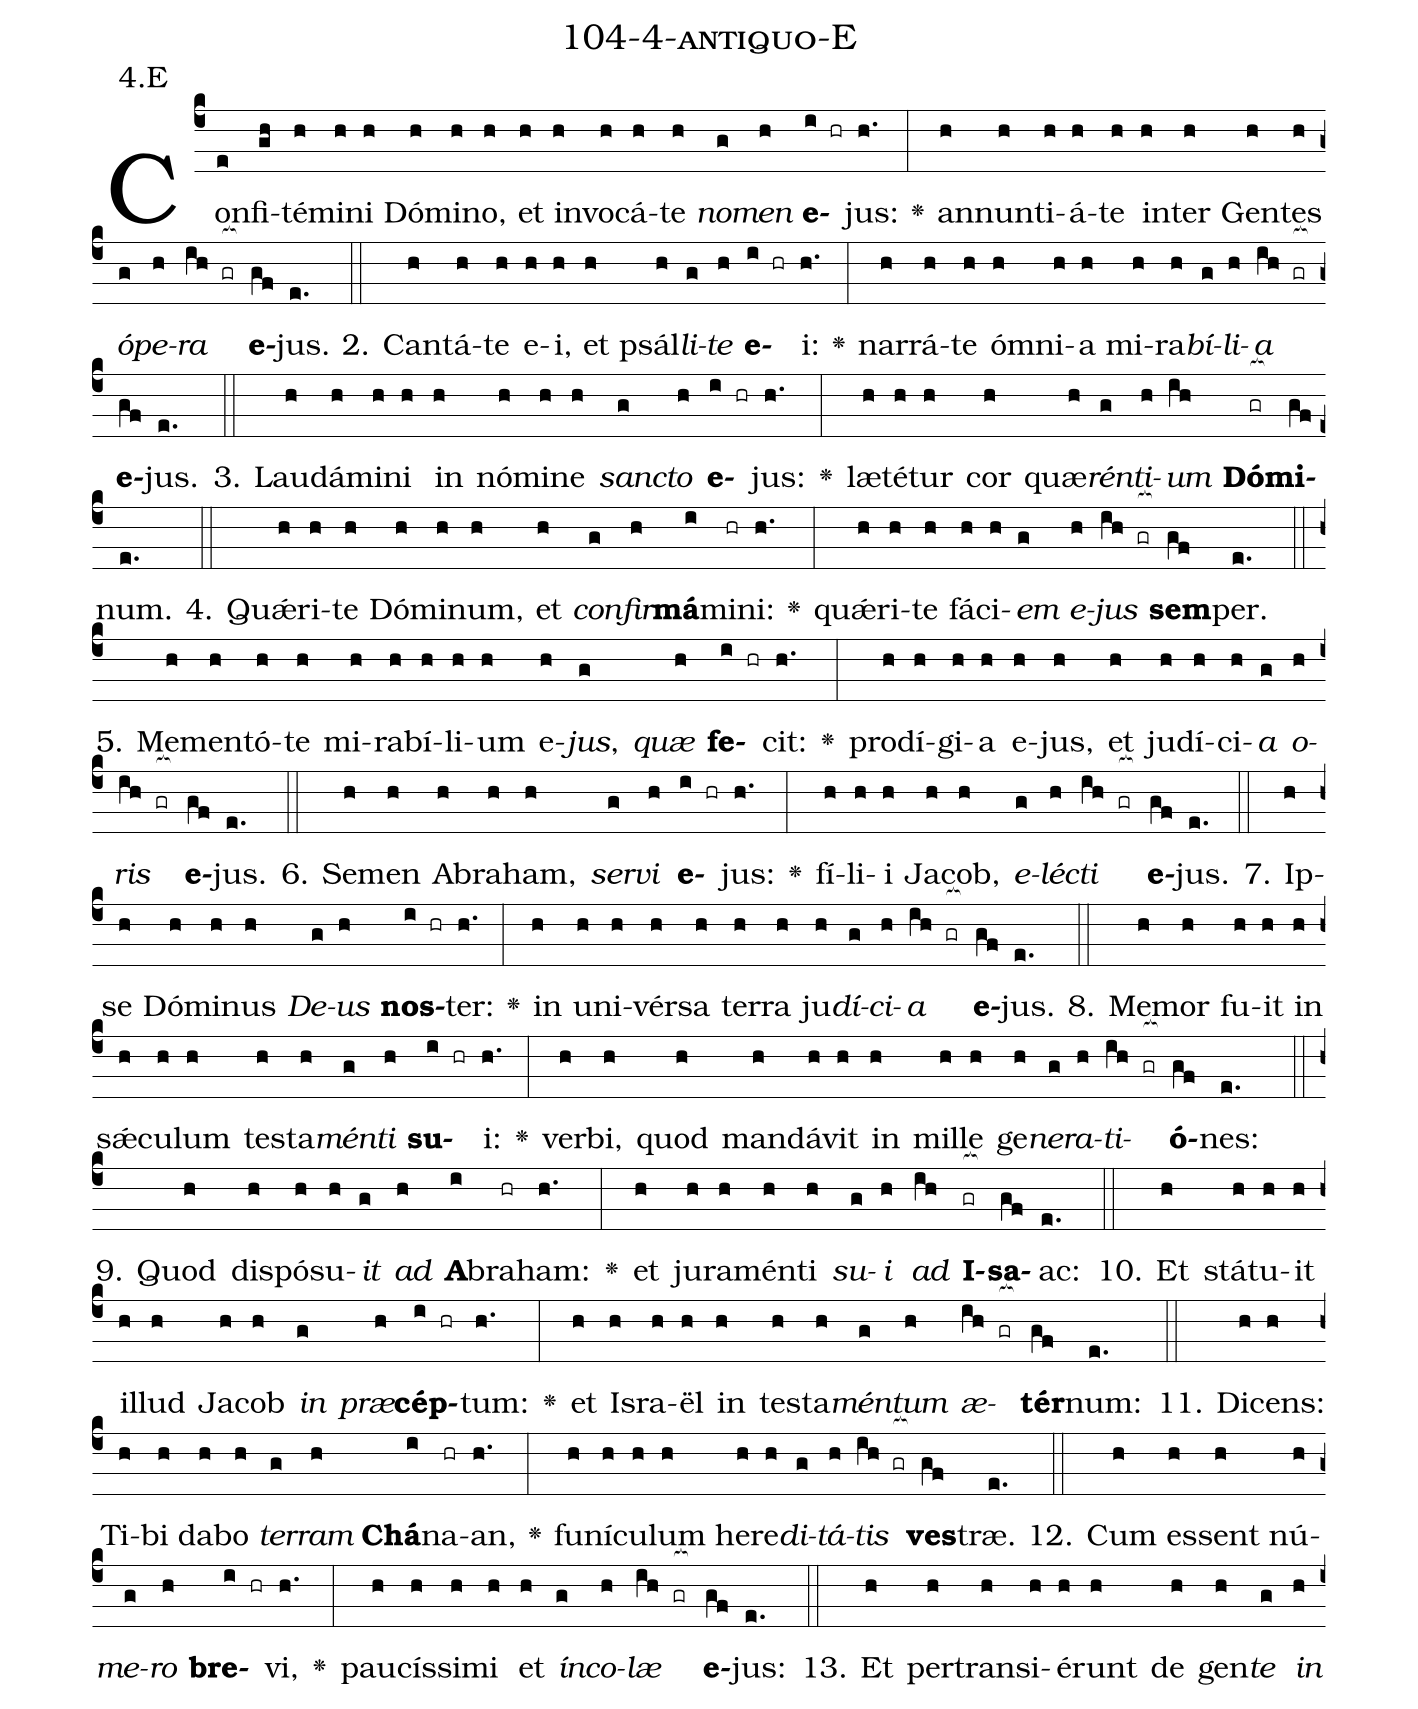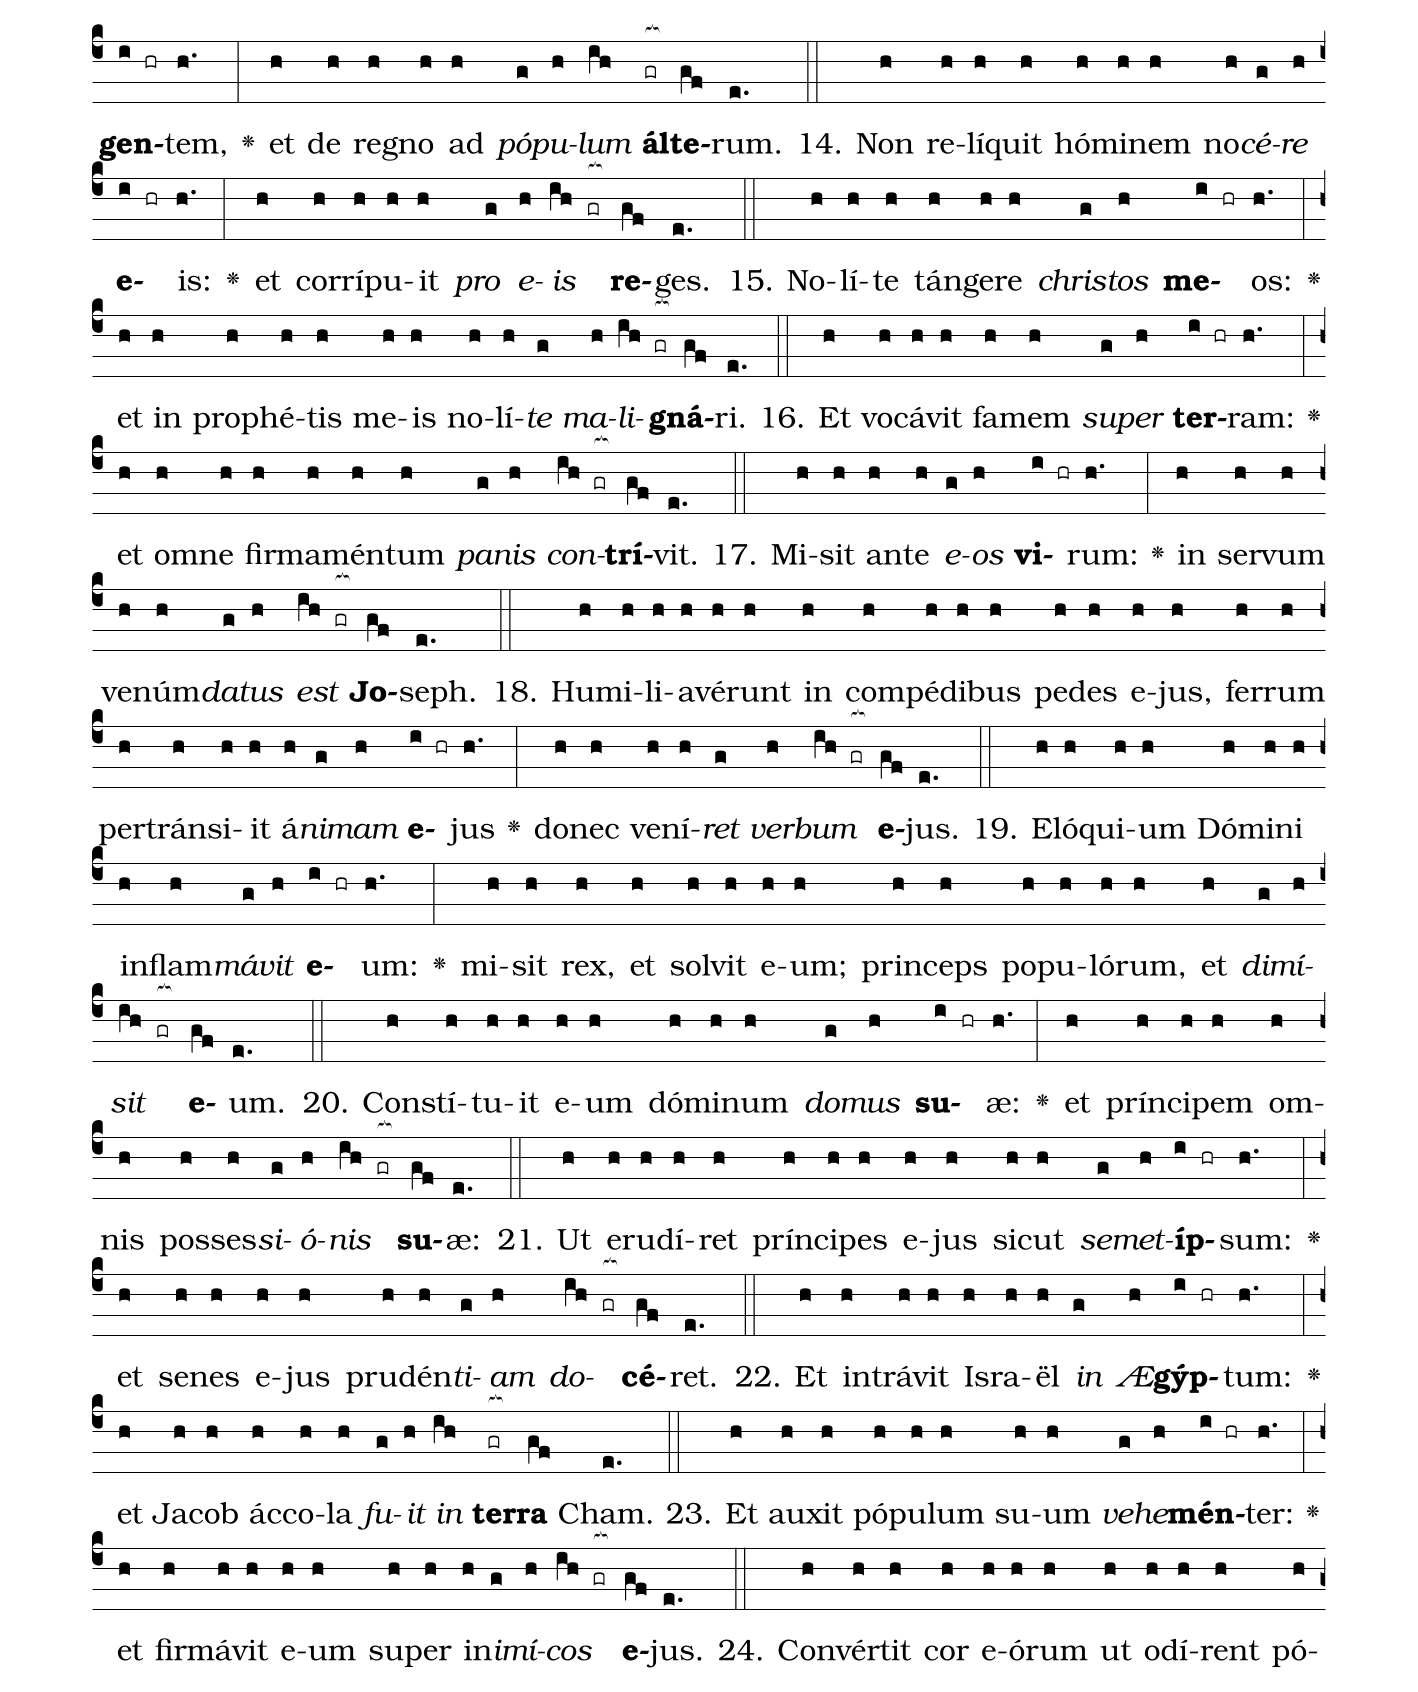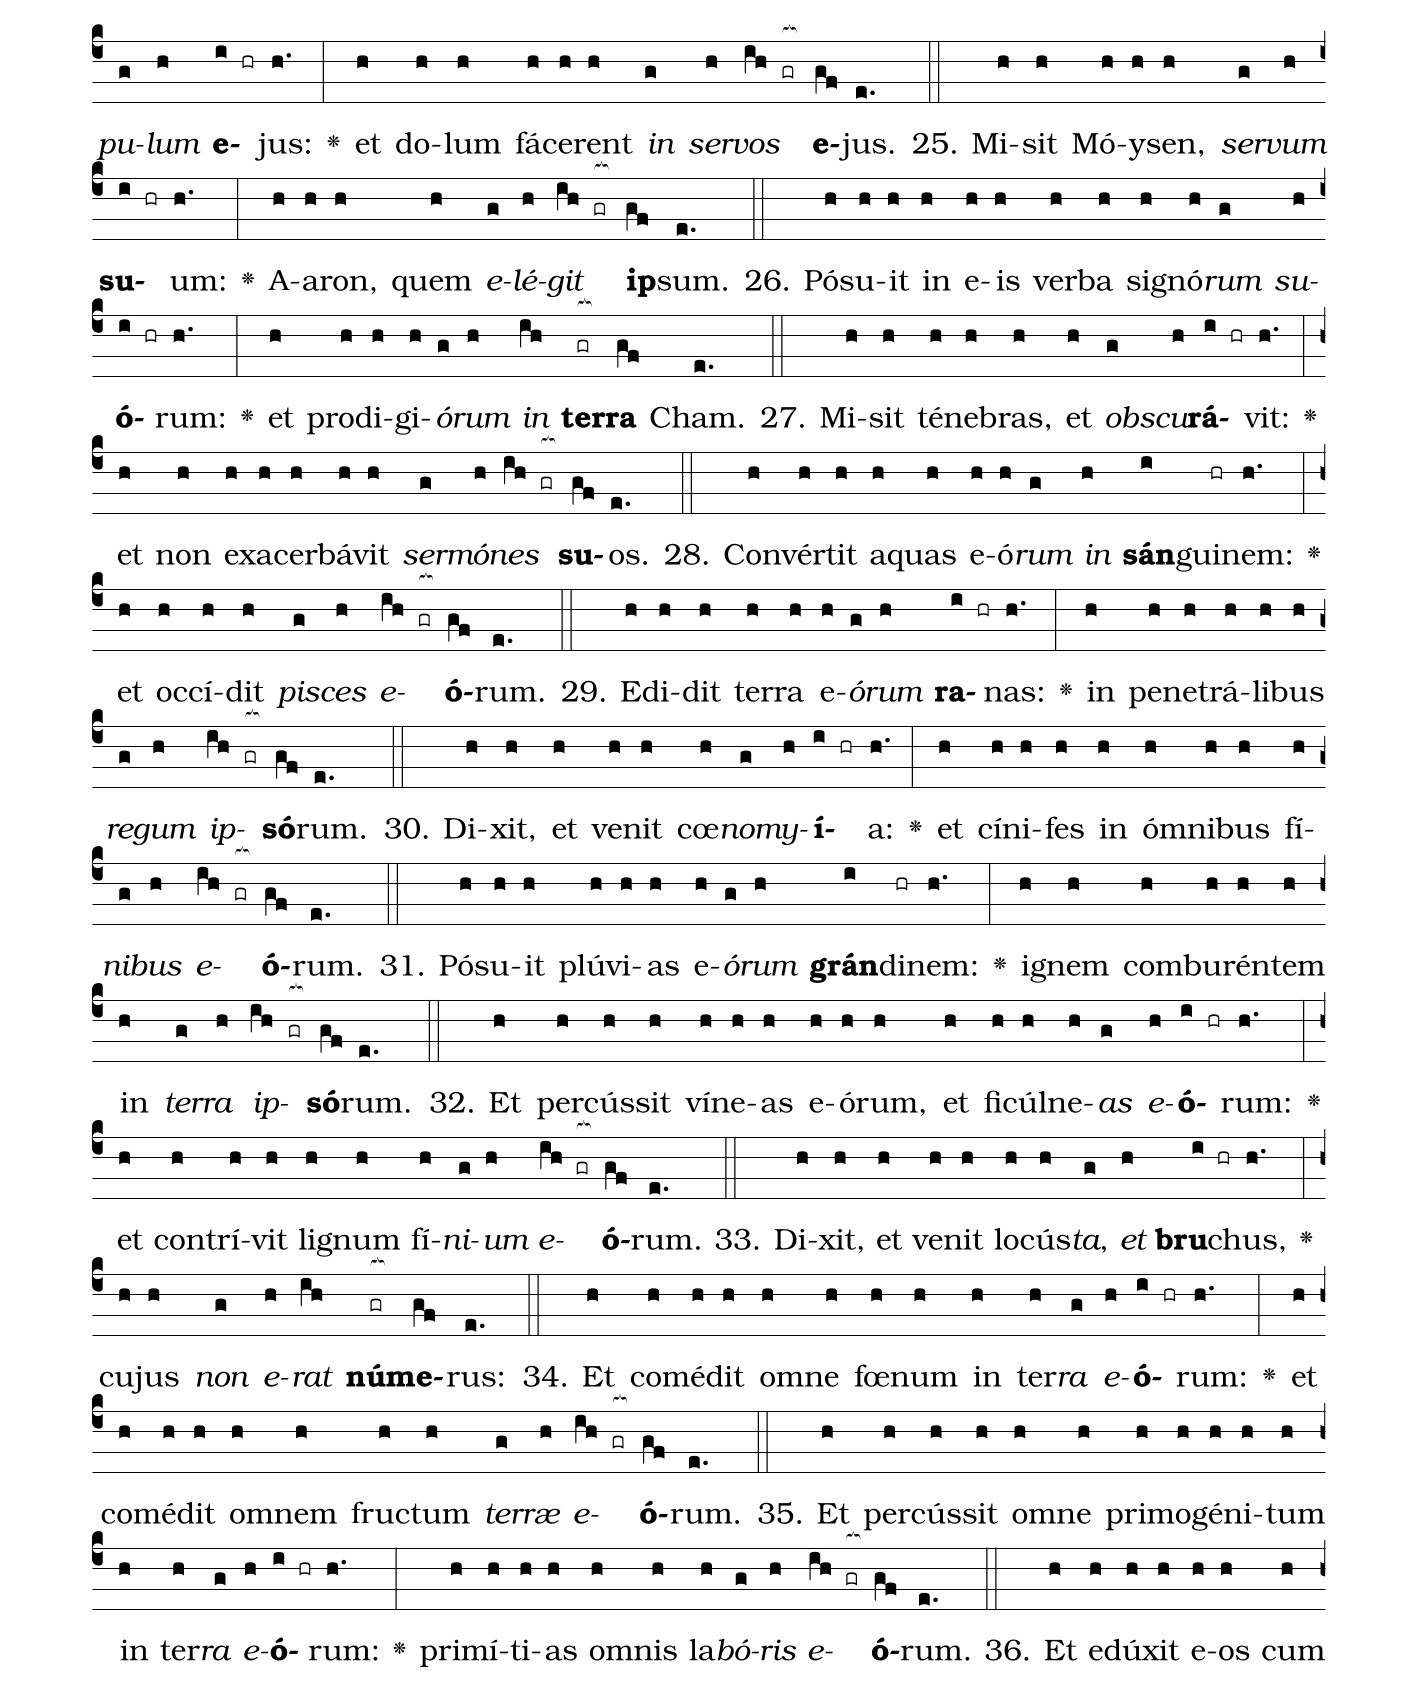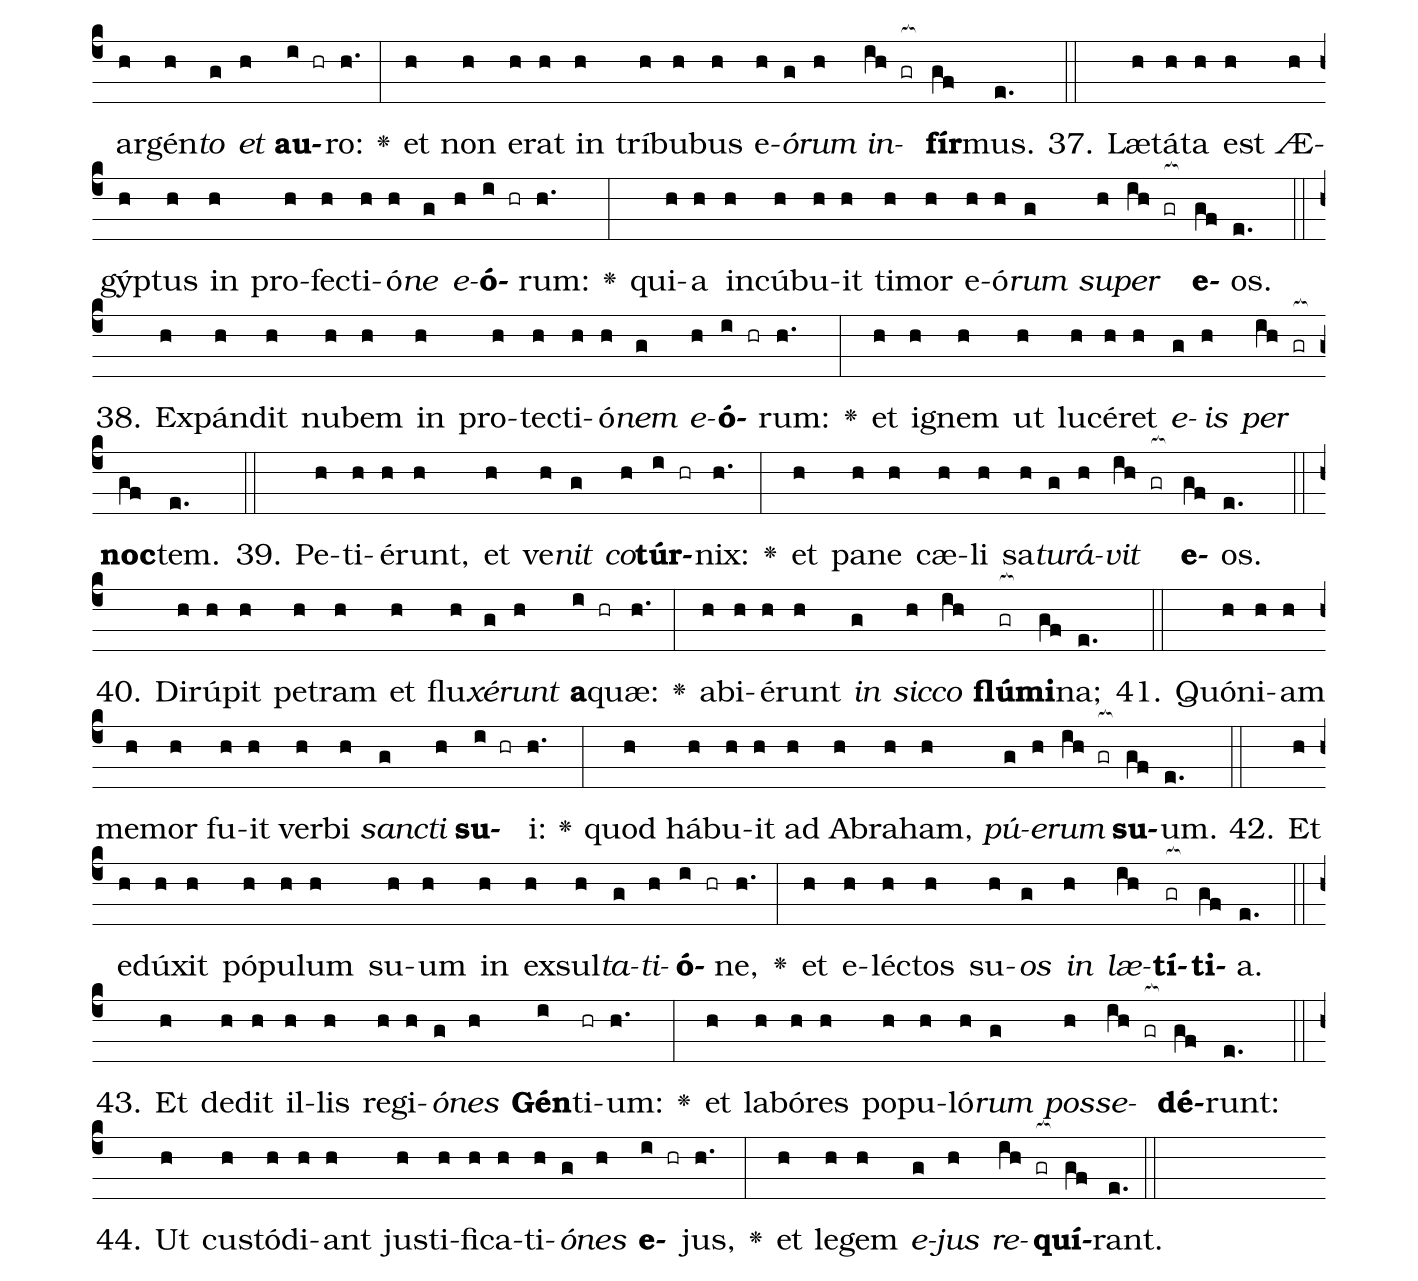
name: 104-4-antiquo-E;
annotation: 4.E;
%%
(c4)Con(e)fi(gh)té(h)mi(h)ni(h) Dó(h)mi(h)no,(h) et(h) in(h)vo(h)cá(h)te(h) <i>no</i>(g)<i>men</i>(h) <b>e</b>(i hr)jus:(h.) <v>\greheightstar</v>(:) an(h)nun(h)ti(h)á(h)te(h) in(h)ter(h) Gen(h)tes(h) <i>ó</i>(g)<i>pe</i>(h)<i>ra</i>(ih gr[ocb:1{]) <b>e</b>(gf[ocb:0}])jus.(e.) (::)
2. Can(h)tá(h)te(h) e(h)i,(h) et(h) psál(h)<i>li</i>(g)<i>te</i>(h) <b>e</b>(i hr)i:(h.) <v>\greheightstar</v>(:) nar(h)rá(h)te(h) óm(h)ni(h)a(h) mi(h)ra(h)<i>bí</i>(g)<i>li</i>(h)<i>a</i>(ih gr[ocb:1{]) <b>e</b>(gf[ocb:0}])jus.(e.) (::)
3. Lau(h)dá(h)mi(h)ni(h) in(h) nó(h)mi(h)ne(h) <i>sanc</i>(g)<i>to</i>(h) <b>e</b>(i hr)jus:(h.) <v>\greheightstar</v>(:) læ(h)té(h)tur(h) cor(h) quæ(h)<i>rén</i>(g)<i>ti</i>(h)<i>um</i>(ih) <b>Dó</b>(gr[ocb:1{])<b>mi</b>(gf[ocb:0}])num.(e.) (::)
4. Quǽ(h)ri(h)te(h) Dó(h)mi(h)num,(h) et(h) <i>con</i>(g)<i>fir</i>(h)<b>má</b>(i)mi(hr)ni:(h.) <v>\greheightstar</v>(:) quǽ(h)ri(h)te(h) fá(h)ci(h)<i>em</i>(g) <i>e</i>(h)<i>jus</i>(ih gr[ocb:1{]) <b>sem</b>(gf[ocb:0}])per.(e.) (::)
5. Me(h)men(h)tó(h)te(h) mi(h)ra(h)bí(h)li(h)um(h) e(h)<i>jus</i>,(g) <i>quæ</i>(h) <b>fe</b>(i hr)cit:(h.) <v>\greheightstar</v>(:) prod(h)í(h)gi(h)a(h) e(h)jus,(h) et(h) ju(h)dí(h)ci(h)<i>a</i>(g) <i>o</i>(h)<i>ris</i>(ih gr[ocb:1{]) <b>e</b>(gf[ocb:0}])jus.(e.) (::)
6. Se(h)men(h) A(h)bra(h)ham,(h) <i>ser</i>(g)<i>vi</i>(h) <b>e</b>(i hr)jus:(h.) <v>\greheightstar</v>(:) fí(h)li(h)i(h) Ja(h)cob,(h) <i>e</i>(g)<i>léc</i>(h)<i>ti</i>(ih gr[ocb:1{]) <b>e</b>(gf[ocb:0}])jus.(e.) (::)
7. Ip(h)se(h) Dó(h)mi(h)nus(h) <i>De</i>(g)<i>us</i>(h) <b>nos</b>(i hr)ter:(h.) <v>\greheightstar</v>(:) in(h) u(h)ni(h)vér(h)sa(h) ter(h)ra(h) ju(h)<i>dí</i>(g)<i>ci</i>(h)<i>a</i>(ih gr[ocb:1{]) <b>e</b>(gf[ocb:0}])jus.(e.) (::)
8. Me(h)mor(h) fu(h)it(h) in(h) sǽ(h)cu(h)lum(h) tes(h)ta(h)<i>mén</i>(g)<i>ti</i>(h) <b>su</b>(i hr)i:(h.) <v>\greheightstar</v>(:) ver(h)bi,(h) quod(h) man(h)dá(h)vit(h) in(h) mil(h)le(h) ge(h)<i>ne</i>(g)<i>ra</i>(h)<i>ti</i>(ih gr[ocb:1{])<b>ó</b>(gf[ocb:0}])nes:(e.) (::)
9. Quod(h) dis(h)pó(h)su(h)<i>it</i>(g) <i>ad</i>(h) <b>A</b>(i)bra(hr)ham:(h.) <v>\greheightstar</v>(:) et(h) ju(h)ra(h)mén(h)ti(h) <i>su</i>(g)<i>i</i>(h) <i>ad</i>(ih) <b>I</b>(gr[ocb:1{])<b>sa</b>(gf[ocb:0}])ac:(e.) (::)
10. Et(h) stá(h)tu(h)it(h) il(h)lud(h) Ja(h)cob(h) <i>in</i>(g) <i>præ</i>(h)<b>cép</b>(i hr)tum:(h.) <v>\greheightstar</v>(:) et(h) Is(h)ra(h)ël(h) in(h) tes(h)ta(h)<i>mén</i>(g)<i>tum</i>(h) <i>æ</i>(ih gr[ocb:1{])<b>tér</b>(gf[ocb:0}])num:(e.) (::)
11. Di(h)cens:(h) Ti(h)bi(h) da(h)bo(h) <i>ter</i>(g)<i>ram</i>(h) <b>Chá</b>(i)na(hr)an,(h.) <v>\greheightstar</v>(:) fu(h)ní(h)cu(h)lum(h) he(h)re(h)<i>di</i>(g)<i>tá</i>(h)<i>tis</i>(ih gr[ocb:1{]) <b>ves</b>(gf[ocb:0}])træ.(e.) (::)
12. Cum(h) es(h)sent(h) nú(h)<i>me</i>(g)<i>ro</i>(h) <b>bre</b>(i hr)vi,(h.) <v>\greheightstar</v>(:) pau(h)cís(h)si(h)mi(h) et(h) <i>ín</i>(g)<i>co</i>(h)<i>læ</i>(ih gr[ocb:1{]) <b>e</b>(gf[ocb:0}])jus:(e.) (::)
13. Et(h) per(h)trans(h)i(h)é(h)runt(h) de(h) gen(h)<i>te</i>(g) <i>in</i>(h) <b>gen</b>(i hr)tem,(h.) <v>\greheightstar</v>(:) et(h) de(h) re(h)gno(h) ad(h) <i>pó</i>(g)<i>pu</i>(h)<i>lum</i>(ih) <b>ál</b>(gr[ocb:1{])<b>te</b>(gf[ocb:0}])rum.(e.) (::)
14. Non(h) re(h)lí(h)quit(h) hó(h)mi(h)nem(h) no(h)<i>cé</i>(g)<i>re</i>(h) <b>e</b>(i hr)is:(h.) <v>\greheightstar</v>(:) et(h) cor(h)rí(h)pu(h)it(h) <i>pro</i>(g) <i>e</i>(h)<i>is</i>(ih gr[ocb:1{]) <b>re</b>(gf[ocb:0}])ges.(e.) (::)
15. No(h)lí(h)te(h) tán(h)ge(h)re(h) <i>chris</i>(g)<i>tos</i>(h) <b>me</b>(i hr)os:(h.) <v>\greheightstar</v>(:) et(h) in(h) pro(h)phé(h)tis(h) me(h)is(h) no(h)lí(h)<i>te</i>(g) <i>ma</i>(h)<i>li</i>(ih gr[ocb:1{])<b>gná</b>(gf[ocb:0}])ri.(e.) (::)
16. Et(h) vo(h)cá(h)vit(h) fa(h)mem(h) <i>su</i>(g)<i>per</i>(h) <b>ter</b>(i hr)ram:(h.) <v>\greheightstar</v>(:) et(h) om(h)ne(h) fir(h)ma(h)mén(h)tum(h) <i>pa</i>(g)<i>nis</i>(h) <i>con</i>(ih gr[ocb:1{])<b>trí</b>(gf[ocb:0}])vit.(e.) (::)
17. Mi(h)sit(h) an(h)te(h) <i>e</i>(g)<i>os</i>(h) <b>vi</b>(i hr)rum:(h.) <v>\greheightstar</v>(:) in(h) ser(h)vum(h) ve(h)núm(h)<i>da</i>(g)<i>tus</i>(h) <i>est</i>(ih gr[ocb:1{]) <b>Jo</b>(gf[ocb:0}])seph.(e.) (::)
18. Hu(h)mi(h)li(h)a(h)vé(h)runt(h) in(h) com(h)pé(h)di(h)bus(h) pe(h)des(h) e(h)jus,(h) fer(h)rum(h) per(h)tráns(h)i(h)it(h) á(h)<i>ni</i>(g)<i>mam</i>(h) <b>e</b>(i hr)jus(h.) <v>\greheightstar</v>(:) do(h)nec(h) ve(h)ní(h)<i>ret</i>(g) <i>ver</i>(h)<i>bum</i>(ih gr[ocb:1{]) <b>e</b>(gf[ocb:0}])jus.(e.) (::)
19. E(h)ló(h)qui(h)um(h) Dó(h)mi(h)ni(h) in(h)flam(h)<i>má</i>(g)<i>vit</i>(h) <b>e</b>(i hr)um:(h.) <v>\greheightstar</v>(:) mi(h)sit(h) rex,(h) et(h) sol(h)vit(h) e(h)um;(h) prin(h)ceps(h) po(h)pu(h)ló(h)rum,(h) et(h) <i>di</i>(g)<i>mí</i>(h)<i>sit</i>(ih gr[ocb:1{]) <b>e</b>(gf[ocb:0}])um.(e.) (::)
20. Con(h)stí(h)tu(h)it(h) e(h)um(h) dó(h)mi(h)num(h) <i>do</i>(g)<i>mus</i>(h) <b>su</b>(i hr)æ:(h.) <v>\greheightstar</v>(:) et(h) prín(h)ci(h)pem(h) om(h)nis(h) pos(h)ses(h)<i>si</i>(g)<i>ó</i>(h)<i>nis</i>(ih gr[ocb:1{]) <b>su</b>(gf[ocb:0}])æ:(e.) (::)
21. Ut(h) e(h)ru(h)dí(h)ret(h) prín(h)ci(h)pes(h) e(h)jus(h) sic(h)ut(h) <i>se</i>(g)<i>met</i>(h)<b>íp</b>(i hr)sum:(h.) <v>\greheightstar</v>(:) et(h) se(h)nes(h) e(h)jus(h) pru(h)dén(h)<i>ti</i>(g)<i>am</i>(h) <i>do</i>(ih gr[ocb:1{])<b>cé</b>(gf[ocb:0}])ret.(e.) (::)
22. Et(h) in(h)trá(h)vit(h) Is(h)ra(h)ël(h) <i>in</i>(g) <i>Æ</i>(h)<b>gýp</b>(i hr)tum:(h.) <v>\greheightstar</v>(:) et(h) Ja(h)cob(h) ác(h)co(h)la(h) <i>fu</i>(g)<i>it</i>(h) <i>in</i>(ih) <b>ter</b>(gr[ocb:1{])<b>ra</b>(gf[ocb:0}]) Cham.(e.) (::)
23. Et(h) au(h)xit(h) pó(h)pu(h)lum(h) su(h)um(h) <i>ve</i>(g)<i>he</i>(h)<b>mén</b>(i hr)ter:(h.) <v>\greheightstar</v>(:) et(h) fir(h)má(h)vit(h) e(h)um(h) su(h)per(h) in(h)<i>i</i>(g)<i>mí</i>(h)<i>cos</i>(ih gr[ocb:1{]) <b>e</b>(gf[ocb:0}])jus.(e.) (::)
24. Con(h)vér(h)tit(h) cor(h) e(h)ó(h)rum(h) ut(h) o(h)dí(h)rent(h) pó(h)<i>pu</i>(g)<i>lum</i>(h) <b>e</b>(i hr)jus:(h.) <v>\greheightstar</v>(:) et(h) do(h)lum(h) fá(h)ce(h)rent(h) <i>in</i>(g) <i>ser</i>(h)<i>vos</i>(ih gr[ocb:1{]) <b>e</b>(gf[ocb:0}])jus.(e.) (::)
25. Mi(h)sit(h) Mó(h)y(h)sen,(h) <i>ser</i>(g)<i>vum</i>(h) <b>su</b>(i hr)um:(h.) <v>\greheightstar</v>(:) A(h)a(h)ron,(h) quem(h) <i>e</i>(g)<i>lé</i>(h)<i>git</i>(ih gr[ocb:1{]) <b>ip</b>(gf[ocb:0}])sum.(e.) (::)
26. Pó(h)su(h)it(h) in(h) e(h)is(h) ver(h)ba(h) si(h)gnó(h)<i>rum</i>(g) <i>su</i>(h)<b>ó</b>(i hr)rum:(h.) <v>\greheightstar</v>(:) et(h) prod(h)i(h)gi(h)<i>ó</i>(g)<i>rum</i>(h) <i>in</i>(ih) <b>ter</b>(gr[ocb:1{])<b>ra</b>(gf[ocb:0}]) Cham.(e.) (::)
27. Mi(h)sit(h) té(h)ne(h)bras,(h) et(h) <i>obs</i>(g)<i>cu</i>(h)<b>rá</b>(i hr)vit:(h.) <v>\greheightstar</v>(:) et(h) non(h) ex(h)a(h)cer(h)bá(h)vit(h) <i>ser</i>(g)<i>mó</i>(h)<i>nes</i>(ih gr[ocb:1{]) <b>su</b>(gf[ocb:0}])os.(e.) (::)
28. Con(h)vér(h)tit(h) a(h)quas(h) e(h)ó(h)<i>rum</i>(g) <i>in</i>(h) <b>sán</b>(i)gui(hr)nem:(h.) <v>\greheightstar</v>(:) et(h) oc(h)cí(h)dit(h) <i>pi</i>(g)<i>sces</i>(h) <i>e</i>(ih gr[ocb:1{])<b>ó</b>(gf[ocb:0}])rum.(e.) (::)
29. E(h)di(h)dit(h) ter(h)ra(h) e(h)<i>ó</i>(g)<i>rum</i>(h) <b>ra</b>(i hr)nas:(h.) <v>\greheightstar</v>(:) in(h) pe(h)ne(h)trá(h)li(h)bus(h) <i>re</i>(g)<i>gum</i>(h) <i>ip</i>(ih gr[ocb:1{])<b>só</b>(gf[ocb:0}])rum.(e.) (::)
30. Di(h)xit,(h) et(h) ve(h)nit(h) cœ(h)<i>no</i>(g)<i>my</i>(h)<b>í</b>(i hr)a:(h.) <v>\greheightstar</v>(:) et(h) cí(h)ni(h)fes(h) in(h) óm(h)ni(h)bus(h) fí(h)<i>ni</i>(g)<i>bus</i>(h) <i>e</i>(ih gr[ocb:1{])<b>ó</b>(gf[ocb:0}])rum.(e.) (::)
31. Pó(h)su(h)it(h) plú(h)vi(h)as(h) e(h)<i>ó</i>(g)<i>rum</i>(h) <b>grán</b>(i)di(hr)nem:(h.) <v>\greheightstar</v>(:) i(h)gnem(h) com(h)bu(h)rén(h)tem(h) in(h) <i>ter</i>(g)<i>ra</i>(h) <i>ip</i>(ih gr[ocb:1{])<b>só</b>(gf[ocb:0}])rum.(e.) (::)
32. Et(h) per(h)cús(h)sit(h) ví(h)ne(h)as(h) e(h)ó(h)rum,(h) et(h) fi(h)cúl(h)ne(h)<i>as</i>(g) <i>e</i>(h)<b>ó</b>(i hr)rum:(h.) <v>\greheightstar</v>(:) et(h) con(h)trí(h)vit(h) li(h)gnum(h) fí(h)<i>ni</i>(g)<i>um</i>(h) <i>e</i>(ih gr[ocb:1{])<b>ó</b>(gf[ocb:0}])rum.(e.) (::)
33. Di(h)xit,(h) et(h) ve(h)nit(h) lo(h)cús(h)<i>ta</i>,(g) <i>et</i>(h) <b>bru</b>(i hr)chus,(h.) <v>\greheightstar</v>(:) cu(h)jus(h) <i>non</i>(g) <i>e</i>(h)<i>rat</i>(ih) <b>nú</b>(gr[ocb:1{])<b>me</b>(gf[ocb:0}])rus:(e.) (::)
34. Et(h) com(h)é(h)dit(h) om(h)ne(h) fœ(h)num(h) in(h) ter(h)<i>ra</i>(g) <i>e</i>(h)<b>ó</b>(i hr)rum:(h.) <v>\greheightstar</v>(:) et(h) com(h)é(h)dit(h) om(h)nem(h) fruc(h)tum(h) <i>ter</i>(g)<i>ræ</i>(h) <i>e</i>(ih gr[ocb:1{])<b>ó</b>(gf[ocb:0}])rum.(e.) (::)
35. Et(h) per(h)cús(h)sit(h) om(h)ne(h) pri(h)mo(h)gé(h)ni(h)tum(h) in(h) ter(h)<i>ra</i>(g) <i>e</i>(h)<b>ó</b>(i hr)rum:(h.) <v>\greheightstar</v>(:) pri(h)mí(h)ti(h)as(h) om(h)nis(h) la(h)<i>bó</i>(g)<i>ris</i>(h) <i>e</i>(ih gr[ocb:1{])<b>ó</b>(gf[ocb:0}])rum.(e.) (::)
36. Et(h) e(h)dú(h)xit(h) e(h)os(h) cum(h) ar(h)gén(h)<i>to</i>(g) <i>et</i>(h) <b>au</b>(i hr)ro:(h.) <v>\greheightstar</v>(:) et(h) non(h) e(h)rat(h) in(h) trí(h)bu(h)bus(h) e(h)<i>ó</i>(g)<i>rum</i>(h) <i>in</i>(ih gr[ocb:1{])<b>fír</b>(gf[ocb:0}])mus.(e.) (::)
37. Læ(h)tá(h)ta(h) est(h) Æ(h)gýp(h)tus(h) in(h) pro(h)fec(h)ti(h)ó(h)<i>ne</i>(g) <i>e</i>(h)<b>ó</b>(i hr)rum:(h.) <v>\greheightstar</v>(:) qui(h)a(h) in(h)cú(h)bu(h)it(h) ti(h)mor(h) e(h)ó(h)<i>rum</i>(g) <i>su</i>(h)<i>per</i>(ih gr[ocb:1{]) <b>e</b>(gf[ocb:0}])os.(e.) (::)
38. Ex(h)pán(h)dit(h) nu(h)bem(h) in(h) pro(h)tec(h)ti(h)ó(h)<i>nem</i>(g) <i>e</i>(h)<b>ó</b>(i hr)rum:(h.) <v>\greheightstar</v>(:) et(h) i(h)gnem(h) ut(h) lu(h)cé(h)ret(h) <i>e</i>(g)<i>is</i>(h) <i>per</i>(ih gr[ocb:1{]) <b>noc</b>(gf[ocb:0}])tem.(e.) (::)
39. Pe(h)ti(h)é(h)runt,(h) et(h) ve(h)<i>nit</i>(g) <i>co</i>(h)<b>túr</b>(i hr)nix:(h.) <v>\greheightstar</v>(:) et(h) pa(h)ne(h) cæ(h)li(h) sa(h)<i>tu</i>(g)<i>rá</i>(h)<i>vit</i>(ih gr[ocb:1{]) <b>e</b>(gf[ocb:0}])os.(e.) (::)
40. Di(h)rú(h)pit(h) pe(h)tram(h) et(h) flu(h)<i>xé</i>(g)<i>runt</i>(h) <b>a</b>(i hr)quæ:(h.) <v>\greheightstar</v>(:) ab(h)i(h)é(h)runt(h) <i>in</i>(g) <i>sic</i>(h)<i>co</i>(ih) <b>flú</b>(gr[ocb:1{])<b>mi</b>(gf[ocb:0}])na;(e.) (::)
41. Quón(h)i(h)am(h) me(h)mor(h) fu(h)it(h) ver(h)bi(h) <i>sanc</i>(g)<i>ti</i>(h) <b>su</b>(i hr)i:(h.) <v>\greheightstar</v>(:) quod(h) há(h)bu(h)it(h) ad(h) A(h)bra(h)ham,(h) <i>pú</i>(g)<i>e</i>(h)<i>rum</i>(ih gr[ocb:1{]) <b>su</b>(gf[ocb:0}])um.(e.) (::)
42. Et(h) e(h)dú(h)xit(h) pó(h)pu(h)lum(h) su(h)um(h) in(h) ex(h)sul(h)<i>ta</i>(g)<i>ti</i>(h)<b>ó</b>(i hr)ne,(h.) <v>\greheightstar</v>(:) et(h) e(h)léc(h)tos(h) su(h)<i>os</i>(g) <i>in</i>(h) <i>læ</i>(ih)<b>tí</b>(gr[ocb:1{])<b>ti</b>(gf[ocb:0}])a.(e.) (::)
43. Et(h) de(h)dit(h) il(h)lis(h) re(h)gi(h)<i>ó</i>(g)<i>nes</i>(h) <b>Gén</b>(i)ti(hr)um:(h.) <v>\greheightstar</v>(:) et(h) la(h)bó(h)res(h) po(h)pu(h)ló(h)<i>rum</i>(g) <i>pos</i>(h)<i>se</i>(ih gr[ocb:1{])<b>dé</b>(gf[ocb:0}])runt:(e.) (::)
44. Ut(h) cus(h)tó(h)di(h)ant(h) jus(h)ti(h)fi(h)ca(h)ti(h)<i>ó</i>(g)<i>nes</i>(h) <b>e</b>(i hr)jus,(h.) <v>\greheightstar</v>(:) et(h) le(h)gem(h) <i>e</i>(g)<i>jus</i>(h) <i>re</i>(ih gr[ocb:1{])<b>quí</b>(gf[ocb:0}])rant.(e.) (::)
